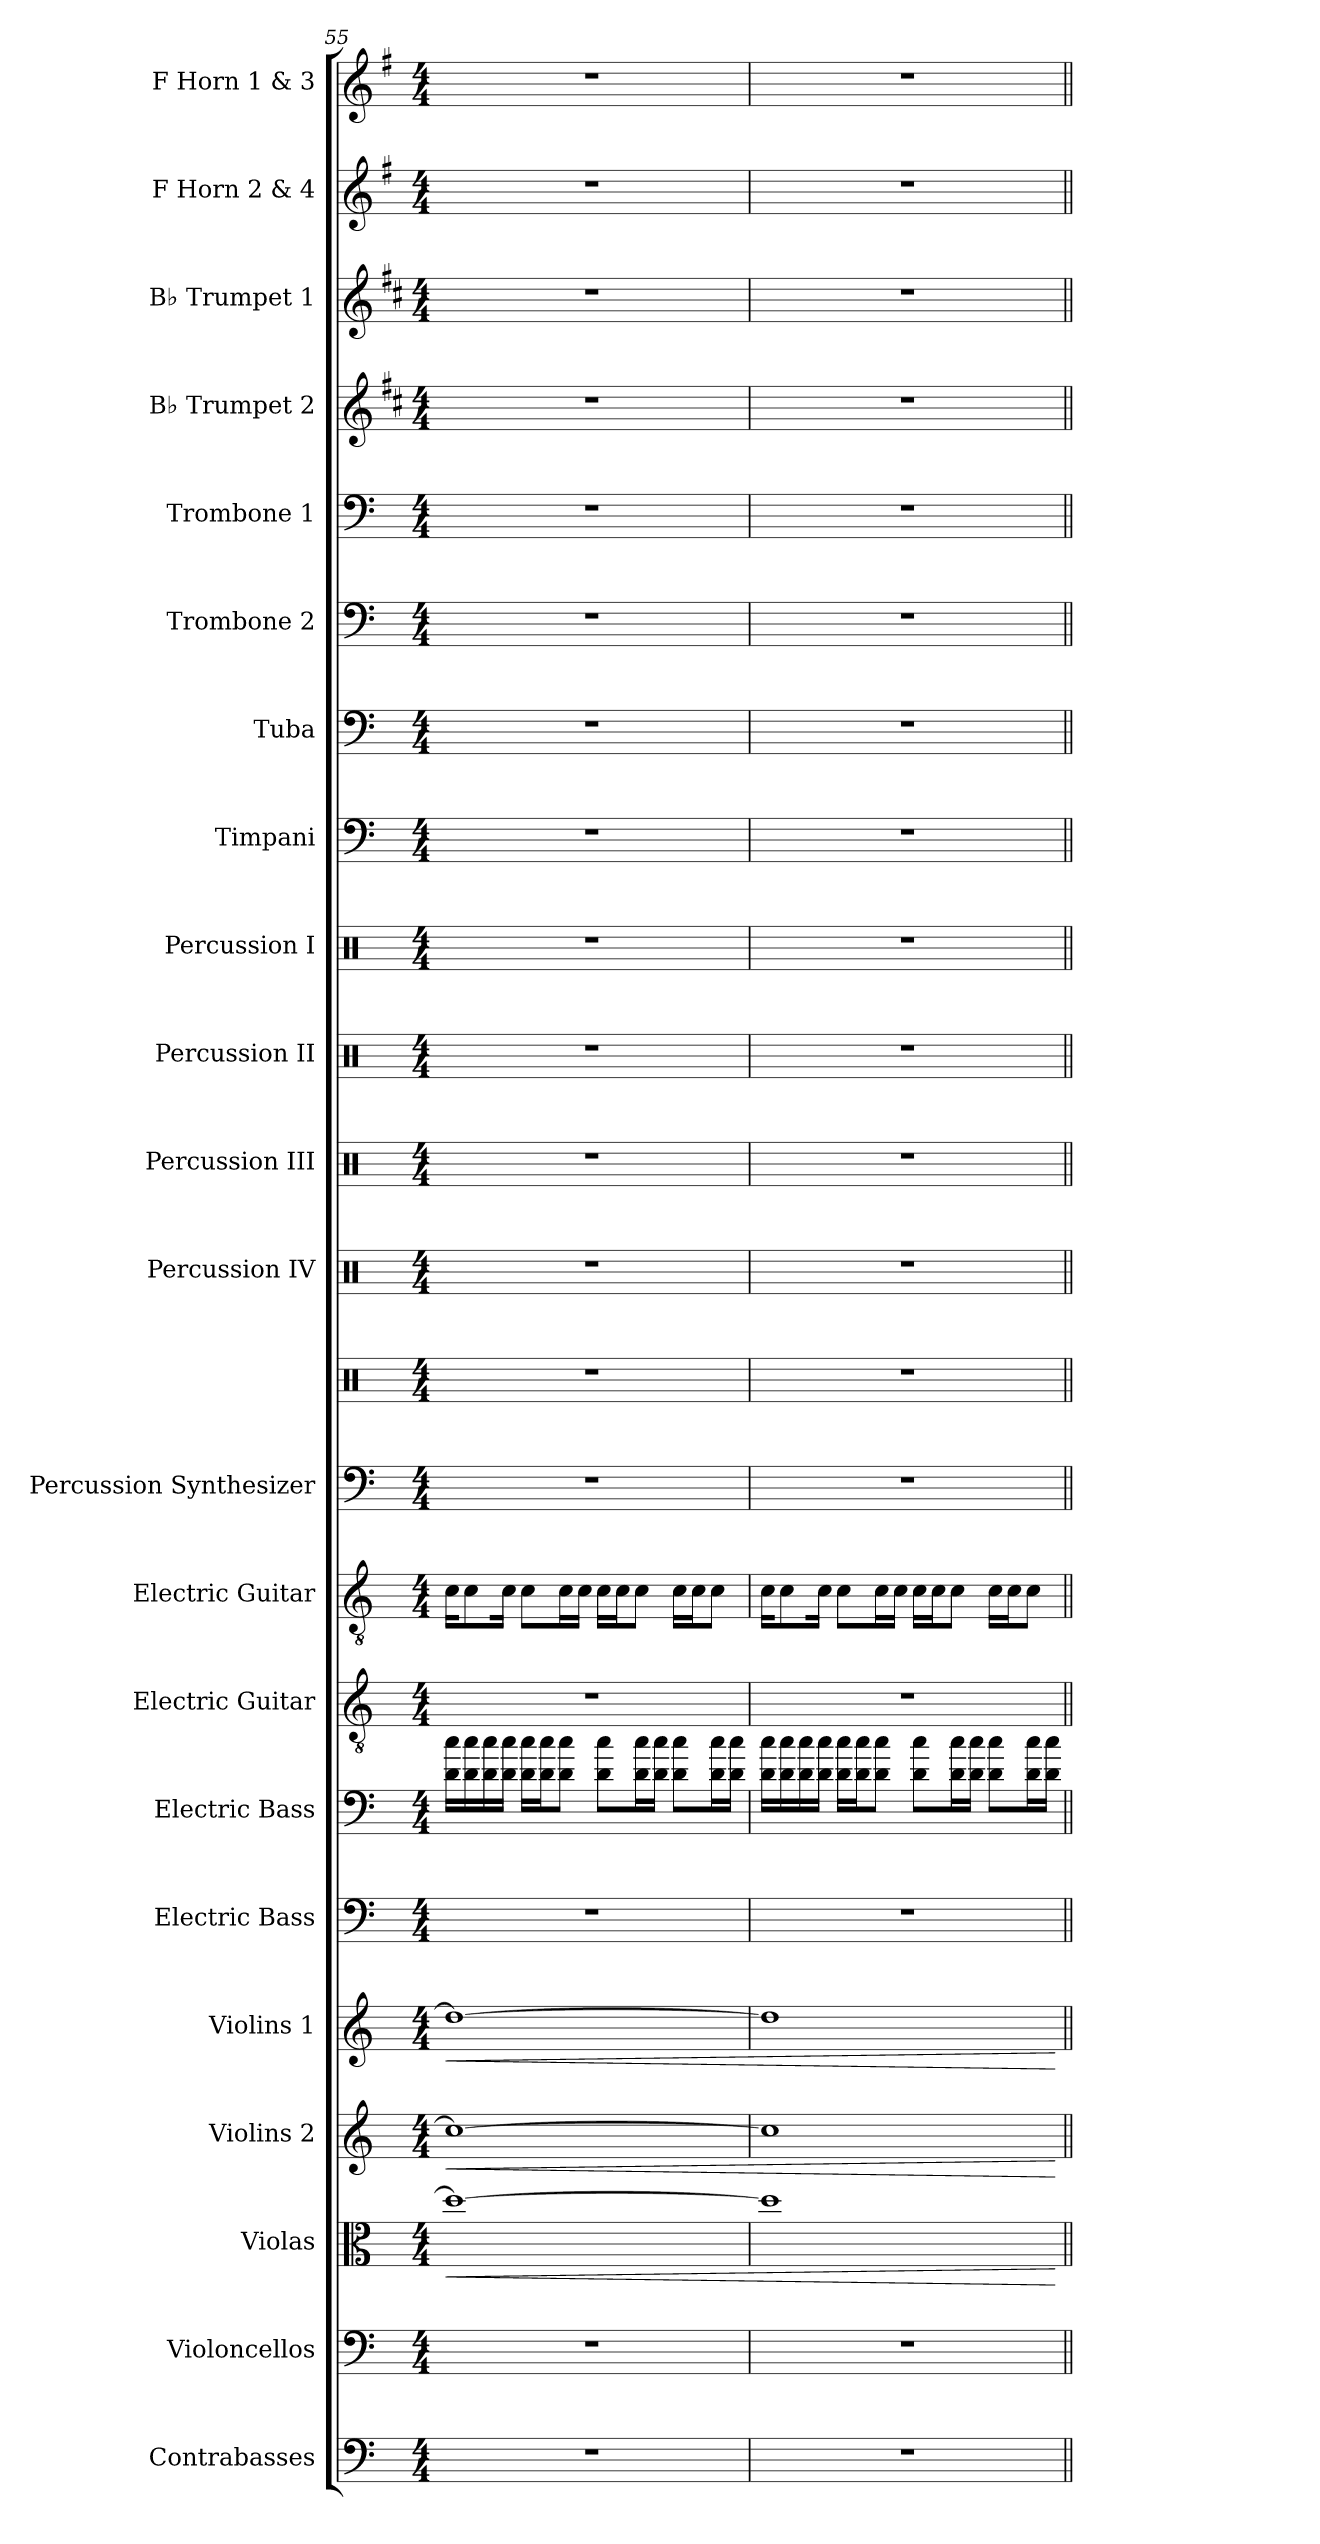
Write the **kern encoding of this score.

**kern	**kern	**kern	**dynam	**kern	**dynam	**kern	**dynam	**kern	**kern	**kern	**kern	**kern	**kern	**kern	**kern	**kern	**kern	**kern	**kern	**kern	**kern	**kern	**kern	**kern	**kern
*part22	*part21	*part20	*part20	*part19	*part19	*part18	*part18	*part17	*part16	*part15	*part14	*part13	*part13	*part12	*part11	*part10	*part9	*part8	*part7	*part6	*part5	*part4	*part3	*part2	*part1
*staff23	*staff22	*staff21	*staff21	*staff20	*staff20	*staff19	*staff19	*staff18	*staff17	*staff16	*staff15	*staff14	*staff13	*staff12	*staff11	*staff10	*staff9	*staff8	*staff7	*staff6	*staff5	*staff4	*staff3	*staff2	*staff1
*I"Contrabasses	*I"Violoncellos	*I"Violas	*	*I"Violins 2	*	*I"Violins 1	*	*I"Electric Bass	*I"Electric Bass	*I"Electric Guitar	*I"Electric Guitar	*I"Percussion Synthesizer	*	*I"Percussion IV	*I"Percussion III	*I"Percussion II	*I"Percussion I	*I"Timpani	*I"Tuba	*I"Trombone 2	*I"Trombone 1	*I"B♭ Trumpet 2	*I"B♭ Trumpet 1	*I"F Horn 2 &amp; 4	*I"F Horn 1 &amp; 3
*I'Cbs.	*I'Vcs.	*I'Vlas.	*	*I'Vlns. 2	*	*I'Vlns. 1	*	*I'El. B.	*I'El. B.	*I'El. Guit.	*I'El. Guit.	*I'Perc. Syn.	*	*I'Perc. IV	*I'Perc. III	*I'Perc. II	*I'Perc. I	*I'Timp.	*I'Tba.	*I'Tbn. 2	*I'Tbn. 1	*I'B♭ Tpt. 2	*I'B♭ Tpt. 1	*I'F Hn. 2 4	*I'F Hn. 1 3
!!LO:PB:g=z
*clefF4	*clefF4	*clefC3	*	*clefG2	*	*clefG2	*	*clefF4	*clefF4	*clefGv2	*clefGv2	*clefF4	*clefX	*clefX	*clefX	*clefX	*clefX	*clefF4	*clefF4	*clefF4	*clefF4	*clefG2	*clefG2	*clefG2	*clefG2
*ITrd7c12	*	*	*	*	*	*	*	*ITrd7c12	*ITrd7c12	*	*	*	*	*	*	*	*	*	*	*	*	*ITrd1c2	*ITrd1c2	*ITrd4c7	*ITrd4c7
*k[]	*k[]	*k[]	*	*k[]	*	*k[]	*	*k[]	*k[]	*k[]	*k[]	*k[]	*k[]	*k[]	*k[]	*k[]	*k[]	*k[]	*k[]	*k[]	*k[]	*k[]	*k[]	*k[]	*k[]
*M4/4	*M4/4	*M4/4	*	*M4/4	*	*M4/4	*	*M4/4	*M4/4	*M4/4	*M4/4	*M4/4	*M4/4	*M4/4	*M4/4	*M4/4	*M4/4	*M4/4	*M4/4	*M4/4	*M4/4	*M4/4	*M4/4	*M4/4	*M4/4
=55	=55	=55	=55	=55	=55	=55	=55	=55	=55	=55	=55	=55	=55	=55	=55	=55	=55	=55	=55	=55	=55	=55	=55	=55	=55
!	!	!	!LO:HP:b	!	!LO:HP:b	!	!LO:HP:b	!	!	!	!	!	!	!	!	!	!	!	!	!	!	!	!	!	!
1r	1r	1dd_	<	1cc_	<	1dd_	<	1r	16D\ 16c\LL	1r	16c\KL	1r	1r	1r	1r	1r	1r	1r	1r	1r	1r	1r	1r	1r	1r
.	.	.	.	.	.	.	.	.	16D\ 16c\	.	8c\	.	.	.	.	.	.	.	.	.	.	.	.	.	.
.	.	.	.	.	.	.	.	.	16D\ 16c\	.	.	.	.	.	.	.	.	.	.	.	.	.	.	.	.
.	.	.	.	.	.	.	.	.	16D\ 16c\JJ	.	16c\Jk	.	.	.	.	.	.	.	.	.	.	.	.	.	.
.	.	.	.	.	.	.	.	.	16D\ 16c\LL	.	8c\L	.	.	.	.	.	.	.	.	.	.	.	.	.	.
.	.	.	.	.	.	.	.	.	16D\ 16c\J	.	.	.	.	.	.	.	.	.	.	.	.	.	.	.	.
.	.	.	.	.	.	.	.	.	8D\ 8c\J	.	16c\L	.	.	.	.	.	.	.	.	.	.	.	.	.	.
.	.	.	.	.	.	.	.	.	.	.	16c\JJ	.	.	.	.	.	.	.	.	.	.	.	.	.	.
.	.	.	.	.	.	.	.	.	8D\ 8c\L	.	16c\LL	.	.	.	.	.	.	.	.	.	.	.	.	.	.
.	.	.	.	.	.	.	.	.	.	.	16c\J	.	.	.	.	.	.	.	.	.	.	.	.	.	.
.	.	.	.	.	.	.	.	.	16D\ 16c\L	.	8c\J	.	.	.	.	.	.	.	.	.	.	.	.	.	.
.	.	.	.	.	.	.	.	.	16D\ 16c\JJ	.	.	.	.	.	.	.	.	.	.	.	.	.	.	.	.
.	.	.	.	.	.	.	.	.	8D\ 8c\L	.	16c\LL	.	.	.	.	.	.	.	.	.	.	.	.	.	.
.	.	.	.	.	.	.	.	.	.	.	16c\J	.	.	.	.	.	.	.	.	.	.	.	.	.	.
.	.	.	.	.	.	.	.	.	16D\ 16c\L	.	8c\J	.	.	.	.	.	.	.	.	.	.	.	.	.	.
.	.	.	.	.	.	.	.	.	16D\ 16c\JJ	.	.	.	.	.	.	.	.	.	.	.	.	.	.	.	.
=56	=56	=56	=56	=56	=56	=56	=56	=56	=56	=56	=56	=56	=56	=56	=56	=56	=56	=56	=56	=56	=56	=56	=56	=56	=56
1r	1r	1dd]	.	1cc]	.	1dd]	.	1r	16D\ 16c\LL	1r	16c\KL	1r	1r	1r	1r	1r	1r	1r	1r	1r	1r	1r	1r	1r	1r
.	.	.	.	.	.	.	.	.	16D\ 16c\	.	8c\	.	.	.	.	.	.	.	.	.	.	.	.	.	.
.	.	.	.	.	.	.	.	.	16D\ 16c\	.	.	.	.	.	.	.	.	.	.	.	.	.	.	.	.
.	.	.	.	.	.	.	.	.	16D\ 16c\JJ	.	16c\Jk	.	.	.	.	.	.	.	.	.	.	.	.	.	.
.	.	.	.	.	.	.	.	.	16D\ 16c\LL	.	8c\L	.	.	.	.	.	.	.	.	.	.	.	.	.	.
.	.	.	.	.	.	.	.	.	16D\ 16c\J	.	.	.	.	.	.	.	.	.	.	.	.	.	.	.	.
.	.	.	.	.	.	.	.	.	8D\ 8c\J	.	16c\L	.	.	.	.	.	.	.	.	.	.	.	.	.	.
.	.	.	.	.	.	.	.	.	.	.	16c\JJ	.	.	.	.	.	.	.	.	.	.	.	.	.	.
.	.	.	.	.	.	.	.	.	8D\ 8c\L	.	16c\LL	.	.	.	.	.	.	.	.	.	.	.	.	.	.
.	.	.	.	.	.	.	.	.	.	.	16c\J	.	.	.	.	.	.	.	.	.	.	.	.	.	.
.	.	.	.	.	.	.	.	.	16D\ 16c\L	.	8c\J	.	.	.	.	.	.	.	.	.	.	.	.	.	.
.	.	.	.	.	.	.	.	.	16D\ 16c\JJ	.	.	.	.	.	.	.	.	.	.	.	.	.	.	.	.
.	.	.	.	.	.	.	.	.	8D\ 8c\L	.	16c\LL	.	.	.	.	.	.	.	.	.	.	.	.	.	.
.	.	.	.	.	.	.	.	.	.	.	16c\J	.	.	.	.	.	.	.	.	.	.	.	.	.	.
.	.	.	.	.	.	.	.	.	16D\ 16c\L	.	8c\J	.	.	.	.	.	.	.	.	.	.	.	.	.	.
.	.	.	.	.	.	.	.	.	16D\ 16c\JJ	.	.	.	.	.	.	.	.	.	.	.	.	.	.	.	.
.	.	.	[	.	[	.	[	.	.	.	.	.	.	.	.	.	.	.	.	.	.	.	.	.	.
=||	=||	=||	=||	=||	=||	=||	=||	=||	=||	=||	=||	=||	=||	=||	=||	=||	=||	=||	=||	=||	=||	=||	=||	=||	=||
*-	*-	*-	*-	*-	*-	*-	*-	*-	*-	*-	*-	*-	*-	*-	*-	*-	*-	*-	*-	*-	*-	*-	*-	*-	*-
